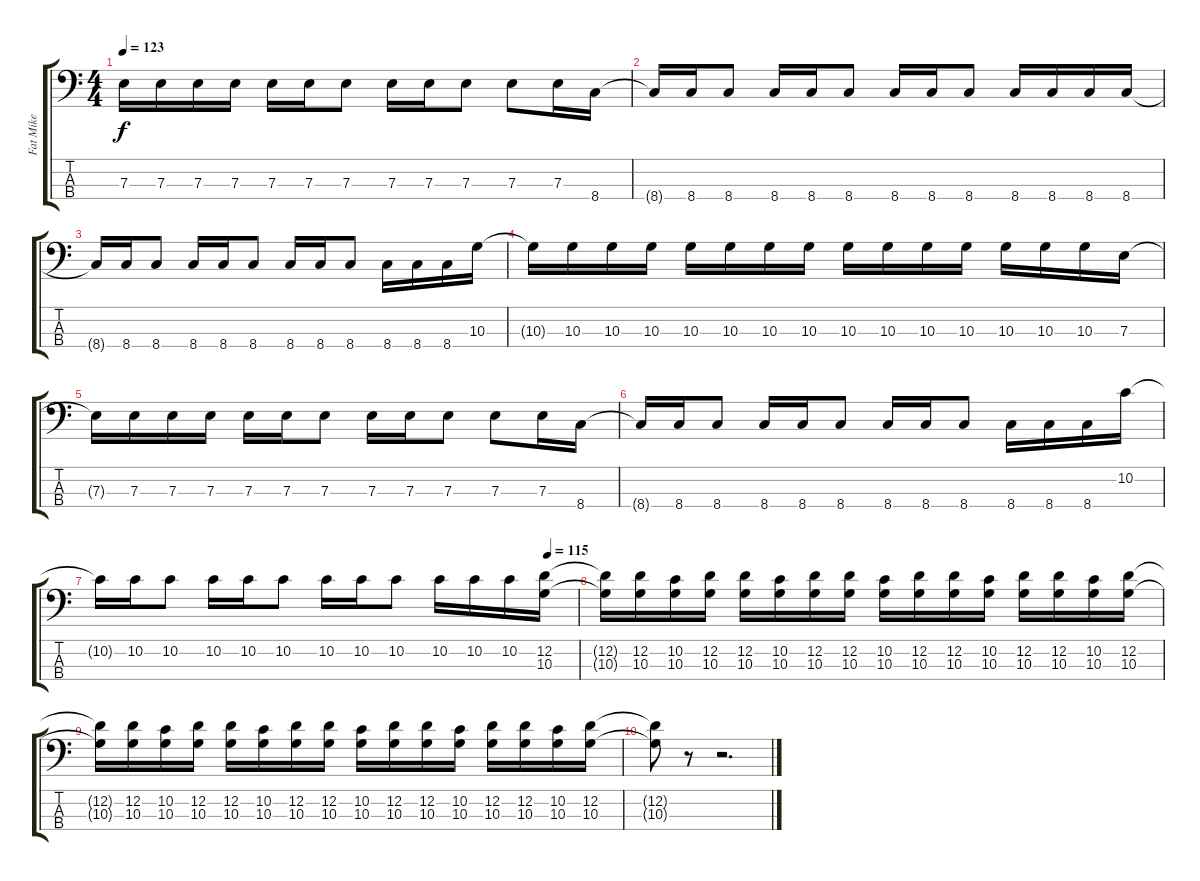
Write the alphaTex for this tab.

\track ("Fat Mike" "Fat Mike") {instrument electricbasspick}
\staff {score tabs}
\tuning (G2 D2 A1 E1) {hide}
\ts (4 4)
\tempo 123
\clef f4
\ks c
7.3{t}.16{dy f} 7.3.16 7.3.16 7.3.16 7.3.16 7.3.16 7.3.8 7.3.16 7.3.16 7.3.8 7.3.8 7.3.16 8.4.16 |
8.4{t}.16 8.4.16 8.4.8 8.4.16 8.4.16 8.4.8 8.4.16 8.4.16 8.4.8 8.4.16 8.4.16 8.4.16 8.4.16 |
8.4{t}.16 8.4.16 8.4.8 8.4.16 8.4.16 8.4.8 8.4.16 8.4.16 8.4.8 8.4.16 8.4.16 8.4.16 10.3.16 |
10.3{t}.16 10.3.16 10.3.16 10.3.16 10.3.16 10.3.16 10.3.16 10.3.16 10.3.16 10.3.16 10.3.16 10.3.16 10.3.16 10.3.16 10.3.16 7.3.16 |
7.3{t}.16 7.3.16 7.3.16 7.3.16 7.3.16 7.3.16 7.3.8 7.3.16 7.3.16 7.3.8 7.3.8 7.3.16 8.4.16 |
8.4{t}.16 8.4.16 8.4.8 8.4.16 8.4.16 8.4.8 8.4.16 8.4.16 8.4.8 8.4.16 8.4.16 8.4.16 10.2.16 |
\tempo (115 0.9375)
10.2{t}.16 10.2.16 10.2.8 10.2.16 10.2.16 10.2.8 10.2.16 10.2.16 10.2.8 10.2.16 10.2.16 10.2.16 (12.2 10.3).16 |
(12.2{t} 10.3{t}).16 (12.2 10.3).16 (10.2 10.3).16 (12.2 10.3).16 (12.2 10.3).16 (10.2 10.3).16 (12.2 10.3).16 (12.2 10.3).16 (10.2 10.3).16 (12.2 10.3).16 (12.2 10.3).16 (10.2 10.3).16 (12.2 10.3).16 (12.2 10.3).16 (10.2 10.3).16 (12.2 10.3).16 |
(12.2{t} 10.3{t}).16 (12.2 10.3).16 (10.2 10.3).16 (12.2 10.3).16 (12.2 10.3).16 (10.2 10.3).16 (12.2 10.3).16 (12.2 10.3).16 (10.2 10.3).16 (12.2 10.3).16 (12.2 10.3).16 (10.2 10.3).16 (12.2 10.3).16 (12.2 10.3).16 (10.2 10.3).16 (12.2 10.3).16 |
(12.2{t} 10.3{t}).8 r.8 r.2{d}
